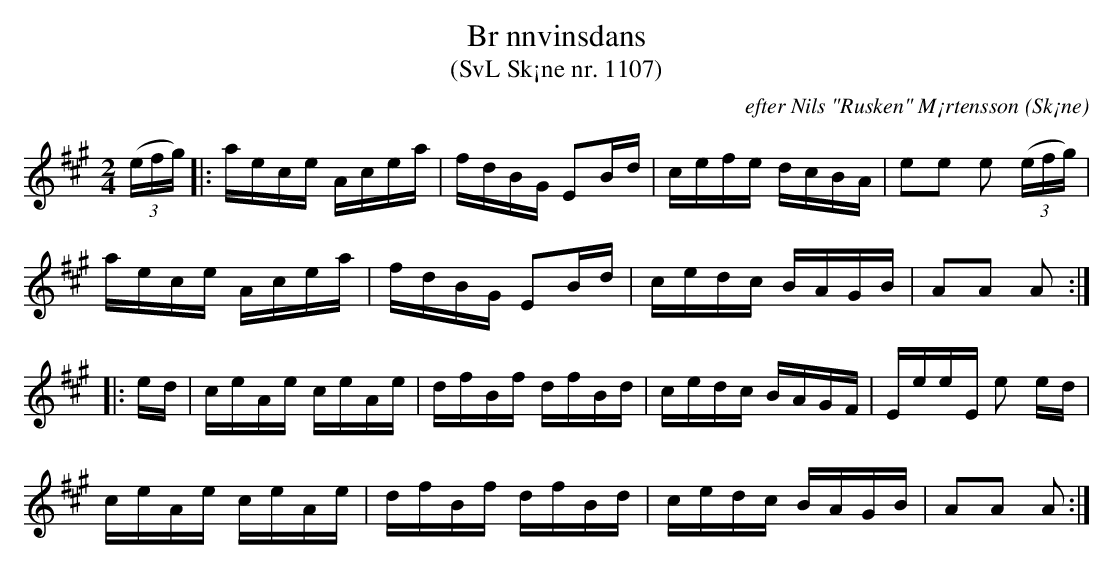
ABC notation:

X:1
T:Br nnvinsdans
T:(SvL Sk¡ne nr. 1107)
C:efter Nils "Rusken" M¡rtensson
O:Sk¡ne
M:2/4
L:1/16
K:A
(3(efg) |: aece Acea | fdBG E2Bd | cefe dcBA | e2e2 e2 (3(efg) |
           aece Acea | fdBG E2Bd | cedc BAGB | A2A2 A2 :|
   |: ed | ceAe ceAe | dfBf dfBd | cedc BAGF | EeeE e2 ed |
           ceAe ceAe | dfBf dfBd | cedc BAGB | A2A2 A2 :|
